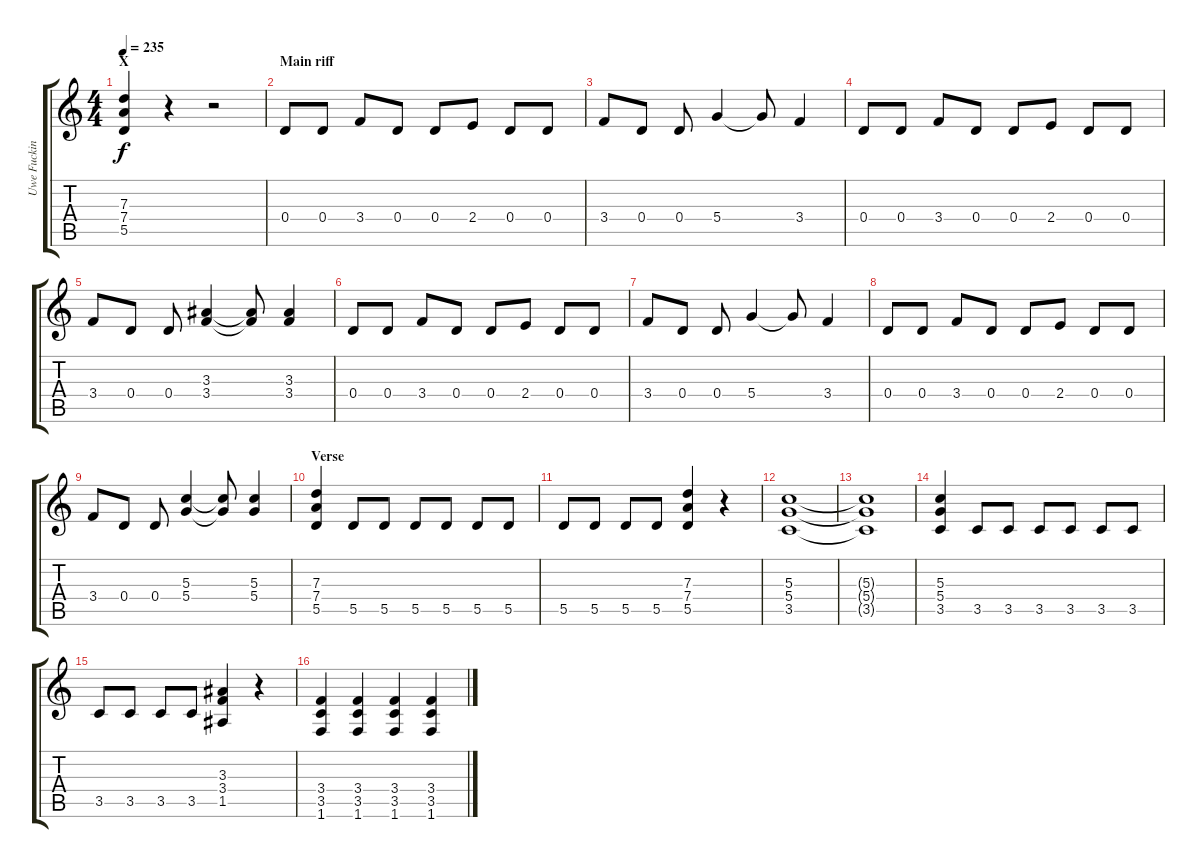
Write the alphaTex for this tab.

\track ("Uwe Fucking Lulis" "Uwe Fuckin") {instrument distortionguitar}
\staff {score tabs}
\tuning (E4 B3 G3 D3 A2 E2) {hide}
\ts (4 4)
\section ("" "X")
\tempo 235
\clef g2
\ks c
(7.3 7.4 5.5).4{dy f instrument overdrivenguitar} r.4 r.2 |
\section ("" "Main riff")
0.4.8 0.4.8 3.4.8 0.4.8 0.4.8 2.4.8 0.4.8 0.4.8 |
3.4.8 0.4.8 0.4.8 5.4.4 5.4{t}.8 3.4.4 |
0.4.8 0.4.8 3.4.8 0.4.8 0.4.8 2.4.8 0.4.8 0.4.8 |
3.4.8 0.4.8 0.4.8 (3.3 3.4).4 (3.3{t} 3.4{t}).8 (3.3 3.4).4 |
0.4.8 0.4.8 3.4.8 0.4.8 0.4.8 2.4.8 0.4.8 0.4.8 |
3.4.8 0.4.8 0.4.8 5.4.4 5.4{t}.8 3.4.4 |
0.4.8 0.4.8 3.4.8 0.4.8 0.4.8 2.4.8 0.4.8 0.4.8 |
3.4.8 0.4.8 0.4.8 (5.3 5.4).4 (5.3{t} 5.4{t}).8 (5.3 5.4).4 |
\section ("" "Verse")
(7.3 7.4 5.5).4 5.5.8 5.5.8 5.5.8 5.5.8 5.5.8 5.5.8 |
5.5.8 5.5.8 5.5.8 5.5.8 (7.3 7.4 5.5).4 r.4 |
(5.3 5.4 3.5).1 |
(5.3{t} 5.4{t} 3.5{t}).1 |
(5.3 5.4 3.5).4 3.5.8 3.5.8 3.5.8 3.5.8 3.5.8 3.5.8 |
3.5.8 3.5.8 3.5.8 3.5.8 (3.3 3.4 1.5).4 r.4 |
(3.4 3.5 1.6).4 (3.4 3.5 1.6).4 (3.4 3.5 1.6).4 (3.4 3.5 1.6).4
